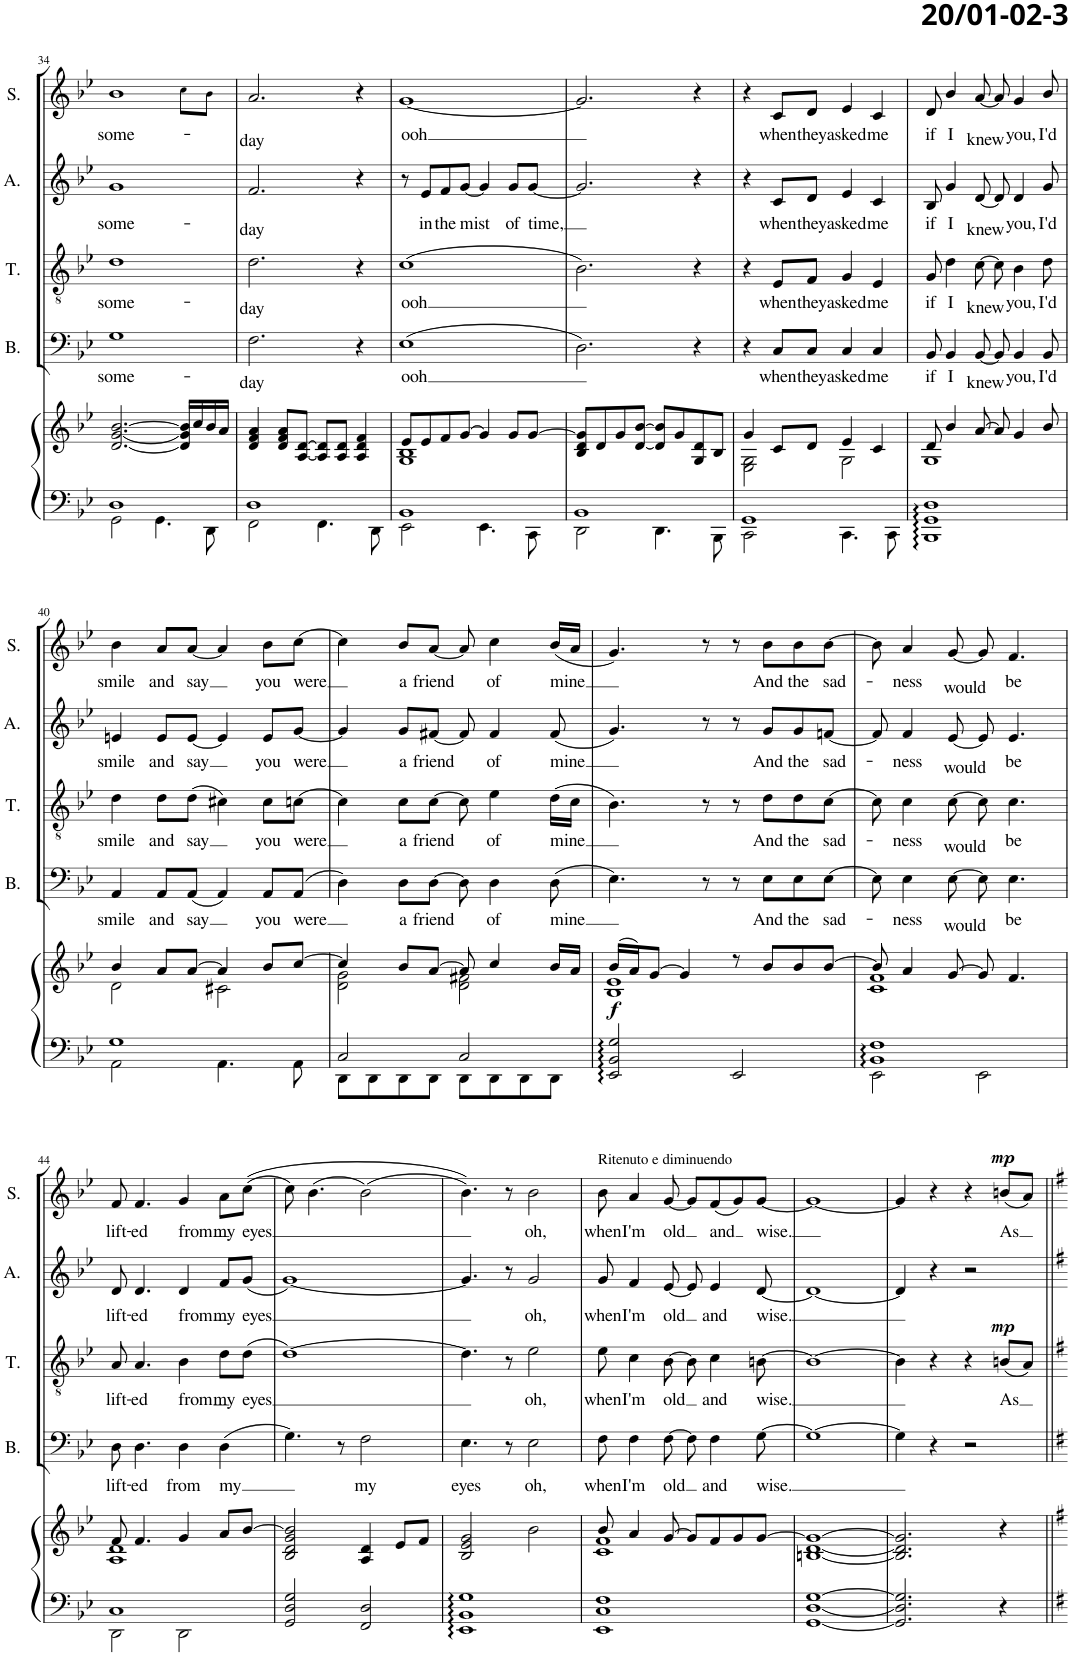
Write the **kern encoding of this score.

**kern	**kern	**dynam	**kern	**text	**kern	**text	**dynam	**kern	**text	**kern	**text	**dynam
*part5	*part5	*part5	*part4	*part4	*part3	*part3	*part3	*part2	*part2	*part1	*part1	*part1
*staff6	*staff5	*staff5/6	*staff4	*staff4	*staff3	*staff3	*staff3	*staff2	*staff2	*staff1	*staff1	*staff1
*I"Piano	*	*	*I"Bass	*	*I"Tenor	*	*	*I"Alto	*	*I"Soprano	*	*
*I'Pno	*	*	*I'B.	*	*I'T.	*	*	*I'A.	*	*I'S.	*	*
!!LO:PB:g=z
*clefF4	*clefG2	*	*clefF4	*	*clefGv2	*	*	*clefG2	*	*clefG2	*	*
*k[b-e-]	*k[b-e-]	*	*k[b-e-]	*	*k[b-e-]	*	*	*k[b-e-]	*	*k[b-e-]	*	*
*M2/2	*M2/2	*	*M2/2	*	*M2/2	*	*	*M2/2	*	*M2/2	*	*
=34	=34	=34	=34	=34	=34	=34	=34	=34	=34	=34	=34	=34
*^	*	*	*	*	*	*	*	*	*	*	*	*
!	!	!	!	!	!LO:LY:b	!	!LO:LY:b	!	!	!LO:LY:b	!	!LO:LY:b	!
*	*	*	*	*	*	*	*	*	*	*	*^	*	*
1D	2GG\	[2.d/ [2.g/ [2.b-/	.	1G	some-	1d	some-	.	1g	some-	1b-	2.ryy	some-	.
.	4.GG\	.	.	.	.	.	.	.	.	.	.	.	.	.
.	.	16d/] 16g/] 16b-/]LL	.	.	.	.	.	.	.	.	.	8cc!\L	.	.
.	.	16cc/	.	.	.	.	.	.	.	.	.	.	.	.
.	8DD\	16b-/	.	.	.	.	.	.	.	.	.	8b-!\J	.	.
.	.	16a/JJ	.	.	.	.	.	.	.	.	.	.	.	.
*	*	*	*	*	*	*	*	*	*	*	*v	*v	*	*
=35	=35	=35	=35	=35	=35	=35	=35	=35	=35	=35	=35	=35	=35
!	!	!	!	!	!LO:LY:b	!	!LO:LY:b	!	!	!LO:LY:b	!	!LO:LY:b	!
1D	2FF\	4d/ 4f/ 4a/	.	2.F\	-day	2.d\	-day	.	2.f/	-day	2.a/	-day	.
.	.	8d/ 8f/ 8a/L	.	.	.	.	.	.	.	.	.	.	.
.	.	[8A/ [8d/J	.	.	.	.	.	.	.	.	.	.	.
.	4.FF\	8A/] 8d/]L	.	.	.	.	.	.	.	.	.	.	.
.	.	8A/ 8d/J	.	.	.	.	.	.	.	.	.	.	.
.	.	4A/ 4d/ 4f/	.	4r	.	4r	.	.	4r	.	4r	.	.
.	8DD\	.	.	.	.	.	.	.	.	.	.	.	.
=36	=36	=36	=36	=36	=36	=36	=36	=36	=36	=36	=36	=36	=36
*	*	*^	*	*	*	*	*	*	*	*	*	*	*
!	!	!	!	!	!	!LO:LY:b	!	!LO:LY:b	!	!	!	!	!LO:LY:b	!
1BB-	2EE-\	8e-/L	1G 1B-	.	(1E-	ooh	(1c	ooh	.	8r	.	[1g	ooh	.
!	!	!	!	!	!	!	!	!	!	!	!LO:LY:b	!	!	!
.	.	8e-/	.	.	.	.	.	.	.	8e-/L	in	.	.	.
!	!	!	!	!	!	!	!	!	!	!	!LO:LY:b	!	!	!
.	.	8f/	.	.	.	.	.	.	.	8f/	the	.	.	.
!	!	!	!	!	!	!	!	!	!	!	!LO:LY:b	!	!	!
.	.	[8g/J	.	.	.	.	.	.	.	[8g/J	mist	.	.	.
.	4.EE-\	4g/]	.	.	.	.	.	.	.	4g/]	.	.	.	.
!	!	!	!	!	!	!	!	!	!	!	!LO:LY:b	!	!	!
.	.	8g/L	.	.	.	.	.	.	.	8g/L	of	.	.	.
!	!	!	!	!	!	!	!	!	!	!	!LO:LY:b	!	!	!
.	8CC\	[8g/J	.	.	.	.	.	.	.	[8g/J	time,	.	.	.
*	*	*v	*v	*	*	*	*	*	*	*	*	*	*	*
=37	=37	=37	=37	=37	=37	=37	=37	=37	=37	=37	=37	=37	=37
1BB-	2DD\	8B-/ 8d/ 8g/]L	.	2.D\)	.	2.B-\)	.	.	2.g/]	.	2.g/]	.	.
.	.	8d/	.	.	.	.	.	.	.	.	.	.	.
.	.	8g/	.	.	.	.	.	.	.	.	.	.	.
.	.	[8d/ [8b-/J	.	.	.	.	.	.	.	.	.	.	.
.	4.DD\	8d/] 8b-/]L	.	.	.	.	.	.	.	.	.	.	.
.	.	8g/	.	.	.	.	.	.	.	.	.	.	.
.	.	8G/ 8d/	.	4r	.	4r	.	.	4r	.	4r	.	.
.	8BBB-\	8B-/J	.	.	.	.	.	.	.	.	.	.	.
=38	=38	=38	=38	=38	=38	=38	=38	=38	=38	=38	=38	=38	=38
*	*	*^	*	*	*	*	*	*	*	*	*	*	*
1GG	2CC\	4g/	2E-\ 2G\	.	4r	.	4r	.	.	4r	.	4r	.	.
!	!	!	!	!	!	!LO:LY:b	!	!LO:LY:b	!	!	!LO:LY:b	!	!LO:LY:b	!
.	.	8c/L	.	.	8C/L	when	8E-/L	when	.	8c/L	when	8c/L	when	.
!	!	!	!	!	!	!LO:LY:b	!	!LO:LY:b	!	!	!LO:LY:b	!	!LO:LY:b	!
.	.	8d/J	.	.	8C/J	they	8F/J	they	.	8d/J	they	8d/J	they	.
!	!	!	!	!	!	!LO:LY:b	!	!LO:LY:b	!	!	!LO:LY:b	!	!LO:LY:b	!
.	4.CC\	4e-/	2G\	.	4C/	asked	4G/	asked	.	4e-/	asked	4e-/	asked	.
!	!	!	!	!	!	!LO:LY:b	!	!LO:LY:b	!	!	!LO:LY:b	!	!LO:LY:b	!
.	.	4c/	.	.	4C/	me	4E-/	me	.	4c/	me	4c/	me	.
.	8CC\	.	.	.	.	.	.	.	.	.	.	.	.	.
=39	=39	=39	=39	=39	=39	=39	=39	=39	=39	=39	=39	=39	=39	=39
!	!	!	!	!	!	!LO:LY:b	!	!LO:LY:b	!	!	!LO:LY:b	!	!LO:LY:b	!
*v	*v	*	*	*	*	*	*	*	*	*	*	*	*	*
1BBB- 1GG 1D	8d/	1G	.	8BB-/	if	8G/	if	.	8B-/	if	8d/	if	.
!	!	!	!	!	!LO:LY:b	!	!LO:LY:b	!	!	!LO:LY:b	!	!LO:LY:b	!
.	4b-/	.	.	4BB-/	I	4d\	I	.	4g/	I	4b-/	I	.
!	!	!	!	!	!LO:LY:b	!	!LO:LY:b	!	!	!LO:LY:b	!	!LO:LY:b	!
.	[8a/	.	.	[8BB-/	knew	[8c\	knew	.	[8d/	knew	[8a/	knew	.
.	8a/]	.	.	8BB-/]	.	8c\]	.	.	8d/]	.	8a/]	.	.
!	!	!	!	!	!LO:LY:b	!	!LO:LY:b	!	!	!LO:LY:b	!	!LO:LY:b	!
.	4g/	.	.	4BB-/	you,	4B-\	you,	.	4d/	you,	4g/	you,	.
!	!	!	!	!	!LO:LY:b	!	!LO:LY:b	!	!	!LO:LY:b	!	!LO:LY:b	!
.	8b-/	.	.	8BB-/	I'd	8d\	I'd	.	8g/	I'd	8b-/	I'd	.
!!LO:LB:g=z
=40	=40	=40	=40	=40	=40	=40	=40	=40	=40	=40	=40	=40	=40
*^	*	*	*	*	*	*	*	*	*	*	*	*	*
!	!	!	!	!	!	!LO:LY:b	!	!LO:LY:b	!	!	!LO:LY:b	!	!LO:LY:b	!
1G	2AA\	4b-/	2d\	.	4AA/	smile	4d\	smile	.	4en/	smile	4b-\	smile	.
!	!	!	!	!	!	!LO:LY:b	!	!LO:LY:b	!	!	!LO:LY:b	!	!LO:LY:b	!
.	.	8a/L	.	.	8AA/L	and	8d\L	and	.	8e/L	and	8a/L	and	.
!	!	!	!	!	!	!LO:LY:b	!	!LO:LY:b	!	!	!LO:LY:b	!	!LO:LY:b	!
.	.	[8a/J	.	.	(8AA/J	say	(8d\J	say	.	[8e/J	say	[8a/J	say	.
.	4.AA\	4a/]	2c#X\	.	4AA/)	.	4c#X\)	.	.	4e/]	.	4a/]	.	.
!	!	!	!	!	!	!LO:LY:b	!	!LO:LY:b	!	!	!LO:LY:b	!	!LO:LY:b	!
.	.	8b-/L	.	.	8AA/L	you	8c#\L	you	.	8e/L	you	8b-\L	you	.
!	!	!	!	!	!	!LO:LY:b	!	!LO:LY:b	!	!	!LO:LY:b	!	!LO:LY:b	!
.	8AA\	[8cc/J	.	.	(8AA/J	were	[8cn\J	were	.	[8g/J	were	[8cc\J	were	.
=41	=41	=41	=41	=41	=41	=41	=41	=41	=41	=41	=41	=41	=41	=41
2C/	8DD\L	4cc/]	2d\ 2g\	.	4D\)	.	4c\]	.	.	4g/]	.	4cc\]	.	.
.	8DD\	.	.	.	.	.	.	.	.	.	.	.	.	.
!	!	!	!	!	!	!LO:LY:b	!	!LO:LY:b	!	!	!LO:LY:b	!	!LO:LY:b	!
.	8DD\	8b-/L	.	.	8D\L	a	8c\L	a	.	8g/L	a	8b-/L	a	.
!	!	!	!	!	!	!LO:LY:b	!	!LO:LY:b	!	!	!LO:LY:b	!	!LO:LY:b	!
.	8DD\J	[8a/J	.	.	[8D\J	friend	[8c\J	friend	.	[8f#X/J	friend	[8a/J	friend	.
2C/	8DD\L	8a/]	2d\ 2f#X\	.	8D\]	.	8c\]	.	.	8f#/]	.	8a/]	.	.
!	!	!	!	!	!	!LO:LY:b	!	!LO:LY:b	!	!	!LO:LY:b	!	!LO:LY:b	!
.	8DD\	4cc/	.	.	4D\	of	4e-\	of	.	4f#/	of	4cc\	of	.
.	8DD\	.	.	.	.	.	.	.	.	.	.	.	.	.
!	!	!	!	!	!	!LO:LY:b	!	!LO:LY:b	!	!	!LO:LY:b	!	!LO:LY:b	!
.	8DD\J	16b-/LL	.	.	(8D\	mine	(16d\LL	mine	.	(8f#/	mine	(16b-/LL	mine	.
.	.	16a/JJ	.	.	.	.	16c\JJ	.	.	.	.	16a/JJ	.	.
*v	*v	*	*	*	*	*	*	*	*	*	*	*	*	*
=42	=42	=42	=42	=42	=42	=42	=42	=42	=42	=42	=42	=42	=42
!	!	!	!LO:DY:b	!	!	!	!	!	!	!	!	!	!
2EE-/ 2BB-/ 2G/	(16b-/LL	1B- 1e-	f	4.E-\)	.	4.B-\)	.	.	4.g/)	.	4.g/)	.	.
.	16a/J)	.	.	.	.	.	.	.	.	.	.	.	.
.	[8g/J	.	.	.	.	.	.	.	.	.	.	.	.
.	4g/]	.	.	.	.	.	.	.	.	.	.	.	.
.	.	.	.	8r	.	8r	.	.	8r	.	8r	.	.
2EE-/	8r	.	.	8r	.	8r	.	.	8r	.	8r	.	.
!	!	!	!	!	!LO:LY:b	!	!LO:LY:b	!	!	!LO:LY:b	!	!LO:LY:b	!
.	8b-/L	.	.	8E-\L	And	8d\L	And	.	8g/L	And	8b-\L	And	.
!	!	!	!	!	!LO:LY:b	!	!LO:LY:b	!	!	!LO:LY:b	!	!LO:LY:b	!
.	8b-/	.	.	8E-\	the	8d\	the	.	8g/	the	8b-\	the	.
!	!	!	!	!	!LO:LY:b	!	!LO:LY:b	!	!	!LO:LY:b	!	!LO:LY:b	!
.	[8b-/J	.	.	[8E-\J	sad-	[8c\J	sad-	.	[8fn/J	sad-	[8b-\J	sad-	.
=43	=43	=43	=43	=43	=43	=43	=43	=43	=43	=43	=43	=43	=43
*^	*	*	*	*	*	*	*	*	*	*	*	*	*
1BB- 1F	2EE-\	8b-/]	1c 1f	.	8E-\]	.	8c\]	.	.	8f/]	.	8b-\]	.	.
!	!	!	!	!	!	!LO:LY:b	!	!LO:LY:b	!	!	!LO:LY:b	!	!LO:LY:b	!
.	.	4a/	.	.	4E-\	-ness	4c\	-ness	.	4f/	-ness	4a/	-ness	.
!	!	!	!	!	!	!LO:LY:b	!	!LO:LY:b	!	!	!LO:LY:b	!	!LO:LY:b	!
.	.	[8g/	.	.	[8E-\	would	[8c\	would	.	[8e-/	would	[8g/	would	.
.	2EE-\	8g/]	.	.	8E-\]	.	8c\]	.	.	8e-/]	.	8g/]	.	.
!	!	!	!	!	!	!LO:LY:b	!	!LO:LY:b	!	!	!LO:LY:b	!	!LO:LY:b	!
.	.	4.f/	.	.	4.E-\	be	4.c\	be	.	4.e-/	be	4.f/	be	.
!!LO:LB:g=z
=44	=44	=44	=44	=44	=44	=44	=44	=44	=44	=44	=44	=44	=44	=44
!	!	!	!	!	!	!LO:LY:b	!	!LO:LY:b	!	!	!LO:LY:b	!	!LO:LY:b	!
1C	2DD\	8f/	1A 1d	.	8D\	lift-	8A/	lift-	.	8d/	lift-	8f/	lift-	.
!	!	!	!	!	!	!LO:LY:b	!	!LO:LY:b	!	!	!LO:LY:b	!	!LO:LY:b	!
.	.	4.f/	.	.	4.D\	-ed	4.A/	-ed	.	4.d/	-ed	4.f/	-ed	.
!	!	!	!	!	!	!LO:LY:b	!	!LO:LY:b	!	!	!LO:LY:b	!	!LO:LY:b	!
.	2DD\	4g/	.	.	4D\	from	4B-\	from	.	4d/	from	4g/	from	.
!	!	!	!	!	!	!LO:LY:b	!	!LO:LY:b	!	!	!LO:LY:b	!	!LO:LY:b	!
.	.	8a/L	.	.	(4D\	my	8d\L	my	.	8f/L	my	8a\L	my	.
!	!	!	!	!	!	!	!	!LO:LY:b	!	!	!LO:LY:b	!	!LO:LY:b	!
.	.	[8b-/J	.	.	.	.	(8d\J	eyes	.	(8g/J	eyes	((8cc\J	eyes	.
*v	*v	*	*	*	*	*	*	*	*	*	*	*	*	*
*	*v	*v	*	*	*	*	*	*	*	*	*	*	*
=45	=45	=45	=45	=45	=45	=45	=45	=45	=45	=45	=45	=45
2GG/ 2D/ 2G/	2B-/ 2d/ 2g/ 2b-/]	.	4.G\)	.	[1d)	.	.	[1g)	.	8cc\)	.	.
.	.	.	.	.	.	.	.	.	.	(4.b-\	.	.
.	.	.	8r	.	.	.	.	.	.	.	.	.
!	!	!	!	!LO:LY:b	!	!	!	!	!	!	!	!
2FF/ 2D/	4A/ 4d/	.	2F\	my	.	.	.	.	.	(2b-\)	.	.
.	8e-/L	.	.	.	.	.	.	.	.	.	.	.
.	8f/J	.	.	.	.	.	.	.	.	.	.	.
=46	=46	=46	=46	=46	=46	=46	=46	=46	=46	=46	=46	=46
!	!	!	!	!LO:LY:b	!	!	!	!	!	!	!	!
1EE- 1BB- 1G	2B-/ 2e-/ 2g/	.	4.E-\	eyes	4.d\]	.	.	4.g/]	.	4.b-\))	.	.
.	.	.	8r	.	8r	.	.	8r	.	8r	.	.
!	!	!	!	!LO:LY:b	!	!LO:LY:b	!	!	!LO:LY:b	!	!LO:LY:b	!
.	2b-\	.	2E-\	oh,	2e-\	oh,	.	2g/	oh,	2b-\	oh,	.
=47	=47	=47	=47	=47	=47	=47	=47	=47	=47	=47	=47	=47
*	*^	*	*	*	*	*	*	*	*	*	*	*
!	!	!	!	!	!	!	!	!	!	!	!LO:TX:a:t=Ritenuto e diminuendo	!	!
!	!	!	!	!	!LO:LY:b	!	!LO:LY:b	!	!	!LO:LY:b	!	!LO:LY:b	!
1EE- 1C 1F	8b-/	1c 1f	.	8F\	when	8e-\	when	.	8g/	when	8b-\	when	.
!	!	!	!	!	!LO:LY:b	!	!LO:LY:b	!	!	!LO:LY:b	!	!LO:LY:b	!
.	4a/	.	.	4F\	I'm	4c\	I'm	.	4f/	I'm	4a/	I'm	.
!	!	!	!	!	!LO:LY:b	!	!LO:LY:b	!	!	!LO:LY:b	!	!LO:LY:b	!
.	[8g/	.	.	[8F\	old	[8B-\	old	.	[8e-/	old	[8g/	old	.
.	8g/L]	.	.	8F\]	.	8B-\]	.	.	8e-/]	.	8g/L]	.	.
!	!	!	!	!	!LO:LY:b	!	!LO:LY:b	!	!	!LO:LY:b	!	!LO:LY:b	!
.	8f/	.	.	4F\	and	4c\	and	.	4e-/	and	(8f/	and	.
.	8g/	.	.	.	.	.	.	.	.	.	8g/)	.	.
!	!	!	!	!	!LO:LY:b	!	!LO:LY:b	!	!	!LO:LY:b	!	!LO:LY:b	!
.	[8g/J	.	.	[8G\	wise.	[8Bn\	wise.	.	[8d/	wise.	[8g/J	wise.	.
*	*v	*v	*	*	*	*	*	*	*	*	*	*	*
=48	=48	=48	=48	=48	=48	=48	=48	=48	=48	=48	=48	=48
[1GG [1D [1G	[1Bn [1d 1g_	.	1G_	.	1B_	.	.	1d_	.	1g_	.	.
=49	=49	=49	=49	=49	=49	=49	=49	=49	=49	=49	=49	=49
2.GG/] 2.D/] 2.G/]	2.B/] 2.d/] 2.g/]	.	4G\]	.	4B\]	.	.	4d/]	.	4g/]	.	.
.	.	.	4r	.	4r	.	.	4r	.	4r	.	.
.	.	.	2r	.	4r	.	.	2r	.	4r	.	.
!	!	!	!	!	!	!LO:LY:b	!LO:DY:a	!	!	!	!LO:LY:b	!LO:DY:a
4r	4r	.	.	.	(8Bn/L	As	mp	.	.	(8bn/L	As	mp
.	.	.	.	.	8A/J)	.	.	.	.	8a/J)	.	.
=||	=||	=||	=||	=||	=||	=||	=||	=||	=||	=||	=||	=||
*-	*-	*-	*-	*-	*-	*-	*-	*-	*-	*-	*-	*-
